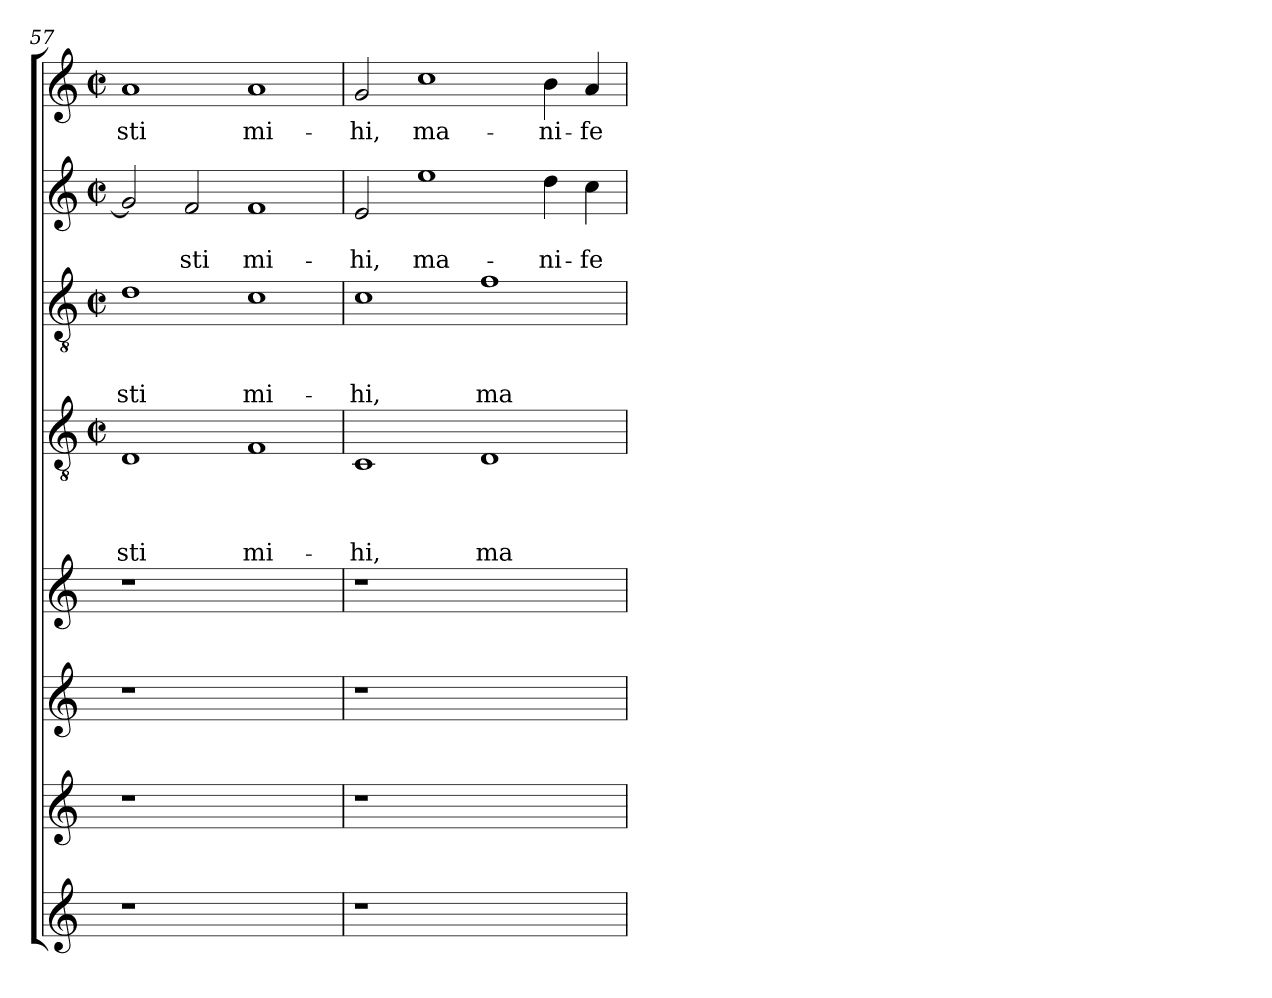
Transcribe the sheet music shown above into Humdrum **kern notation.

**kern	**kern	**kern	**kern	**kern	**text	**text	**text	**text	**kern	**text	**text	**text	**kern	**text	**text	**kern	**text
*part8	*part7	*part6	*part5	*part4	*part4	*part4	*part4	*part4	*part3	*part3	*part3	*part3	*part2	*part2	*part2	*part1	*part1
*staff8	*staff7	*staff6	*staff5	*staff4	*staff4	*staff4	*staff4	*staff4	*staff3	*staff3	*staff3	*staff3	*staff2	*staff2	*staff2	*staff1	*staff1
!!LO:LB:g=z
*clefG2	*clefG2	*clefG2	*clefG2	*clefGv2	*	*	*	*	*clefGv2	*	*	*	*clefG2	*	*	*clefG2	*
*k[]	*k[]	*k[]	*k[]	*k[]	*	*	*	*	*k[]	*	*	*	*k[]	*	*	*k[]	*
*C:	*C:	*C:	*C:	*C:	*	*	*	*	*C:	*	*	*	*C:	*	*	*C:	*
*	*	*	*	*M2/2	*	*	*	*	*M2/2	*	*	*	*M2/2	*	*	*M2/2	*
*	*	*	*	*met(c|)	*	*	*	*	*met(c|)	*	*	*	*met(c|)	*	*	*met(c|)	*
=57	=57	=57	=57	=57	=57	=57	=57	=57	=57	=57	=57	=57	=57	=57	=57	=57	=57
!	!	!	!	!	!	!	!	!LO:LY:b	!	!	!	!LO:LY:b	!	!	!	!	!LO:LY:b
1r	1r	1r	1r	1D	.	.	.	-sti	1d	.	.	-sti	2g/]	.	.	1a	-sti
!	!	!	!	!	!	!	!	!	!	!	!	!	!	!	!LO:LY:b	!	!
.	.	.	.	.	.	.	.	.	.	.	.	.	2f/	.	-sti	.	.
!	!	!	!	!	!	!	!	!LO:LY:b	!	!	!	!LO:LY:b	!	!	!LO:LY:b	!	!LO:LY:b
1ryy	1ryy	1ryy	1ryy	1F	.	.	.	mi-	1c	.	.	mi-	1f	.	mi-	1a	mi-
=58	=58	=58	=58	=58	=58	=58	=58	=58	=58	=58	=58	=58	=58	=58	=58	=58	=58
!	!	!	!	!	!	!	!	!LO:LY:b	!	!	!	!LO:LY:b	!	!	!LO:LY:b	!	!LO:LY:b
1r	1r	1r	1r	1C	.	.	.	-hi,	1c	.	.	-hi,	2e/	.	-hi,	2g/	-hi,
!	!	!	!	!	!	!	!	!	!	!	!	!	!	!	!LO:LY:b	!	!LO:LY:b
.	.	.	.	.	.	.	.	.	.	.	.	.	1ee	.	ma-	1cc	ma-
!	!	!	!	!	!	!	!	!LO:LY:b	!	!	!	!LO:LY:b	!	!	!	!	!
1ryy	1ryy	1ryy	1ryy	1D	.	.	.	ma-	1f	.	.	ma-	.	.	.	.	.
!	!	!	!	!	!	!	!	!	!	!	!	!	!	!	!LO:LY:b	!	!LO:LY:b
.	.	.	.	.	.	.	.	.	.	.	.	.	4dd\	.	-ni-	4b\	-ni-
!	!	!	!	!	!	!	!	!	!	!	!	!	!	!	!LO:LY:b	!	!LO:LY:b
.	.	.	.	.	.	.	.	.	.	.	.	.	4cc\	.	-fe-	4a/	-fe-
=	=	=	=	=	=	=	=	=	=	=	=	=	=	=	=	=	=
*-	*-	*-	*-	*-	*-	*-	*-	*-	*-	*-	*-	*-	*-	*-	*-	*-	*-
